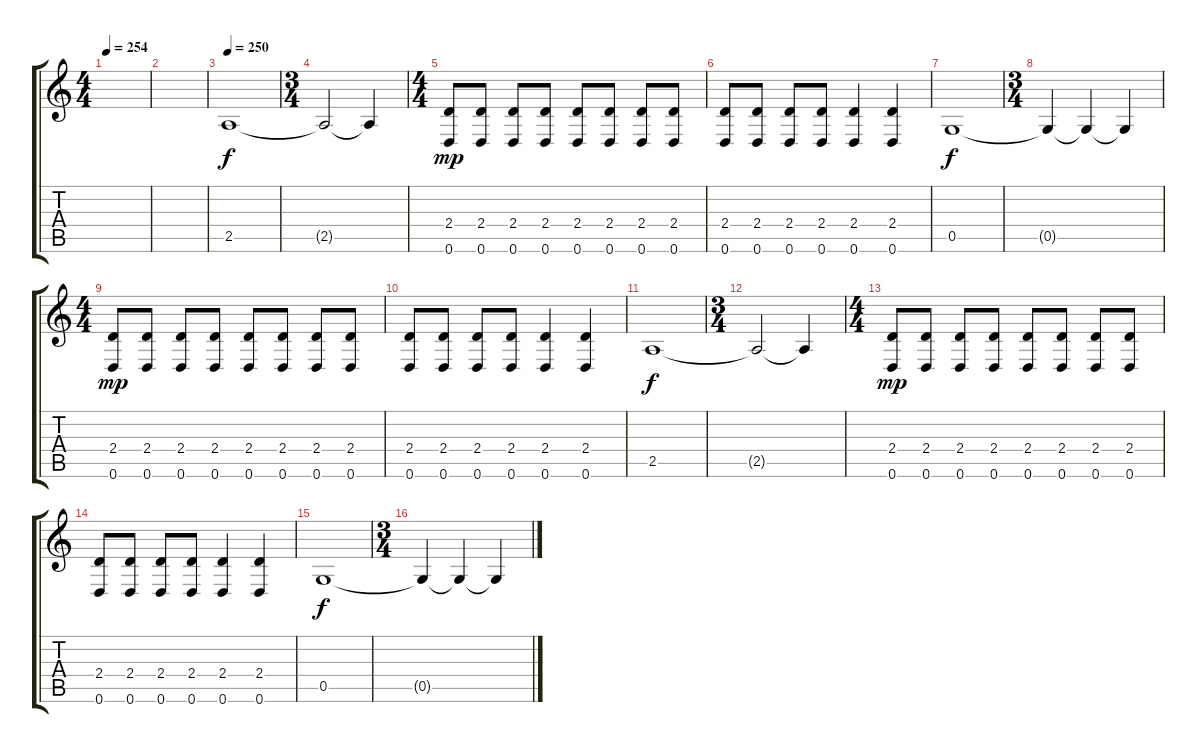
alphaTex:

\track "" {instrument overdrivenguitar}
\staff {score tabs}
\tuning (D4 A3 F3 C3 G2 D2) {hide}
\ts (4 4)
\tempo 254
\clef g2
\ks c
|
|
\tempo 250
2.5.1{volume 9 balance 6 instrument overdrivenguitar} |
\ts (3 4)
2.5{t}.2 2.5{t}.4 |
\ts (4 4)
(2.4 0.6).8{dy mp} (2.4 0.6).8 (2.4 0.6).8 (2.4 0.6).8 (2.4 0.6).8 (2.4 0.6).8 (2.4 0.6).8 (2.4 0.6).8 |
(2.4 0.6).8 (2.4 0.6).8 (2.4 0.6).8 (2.4 0.6).8 (2.4 0.6).4 (2.4 0.6).4 |
0.5.1{dy f} |
\ts (3 4)
0.5{t}.4 0.5{t}.4 0.5{t}.4 |
\ts (4 4)
(2.4 0.6).8{dy mp} (2.4 0.6).8 (2.4 0.6).8 (2.4 0.6).8 (2.4 0.6).8 (2.4 0.6).8 (2.4 0.6).8 (2.4 0.6).8 |
(2.4 0.6).8 (2.4 0.6).8 (2.4 0.6).8 (2.4 0.6).8 (2.4 0.6).4 (2.4 0.6).4 |
2.5.1{dy f} |
\ts (3 4)
2.5{t}.2 2.5{t}.4 |
\ts (4 4)
(2.4 0.6).8{dy mp} (2.4 0.6).8 (2.4 0.6).8 (2.4 0.6).8 (2.4 0.6).8 (2.4 0.6).8 (2.4 0.6).8 (2.4 0.6).8 |
(2.4 0.6).8 (2.4 0.6).8 (2.4 0.6).8 (2.4 0.6).8 (2.4 0.6).4 (2.4 0.6).4 |
0.5.1{dy f} |
\ts (3 4)
0.5{t}.4 0.5{t}.4 0.5{t}.4
